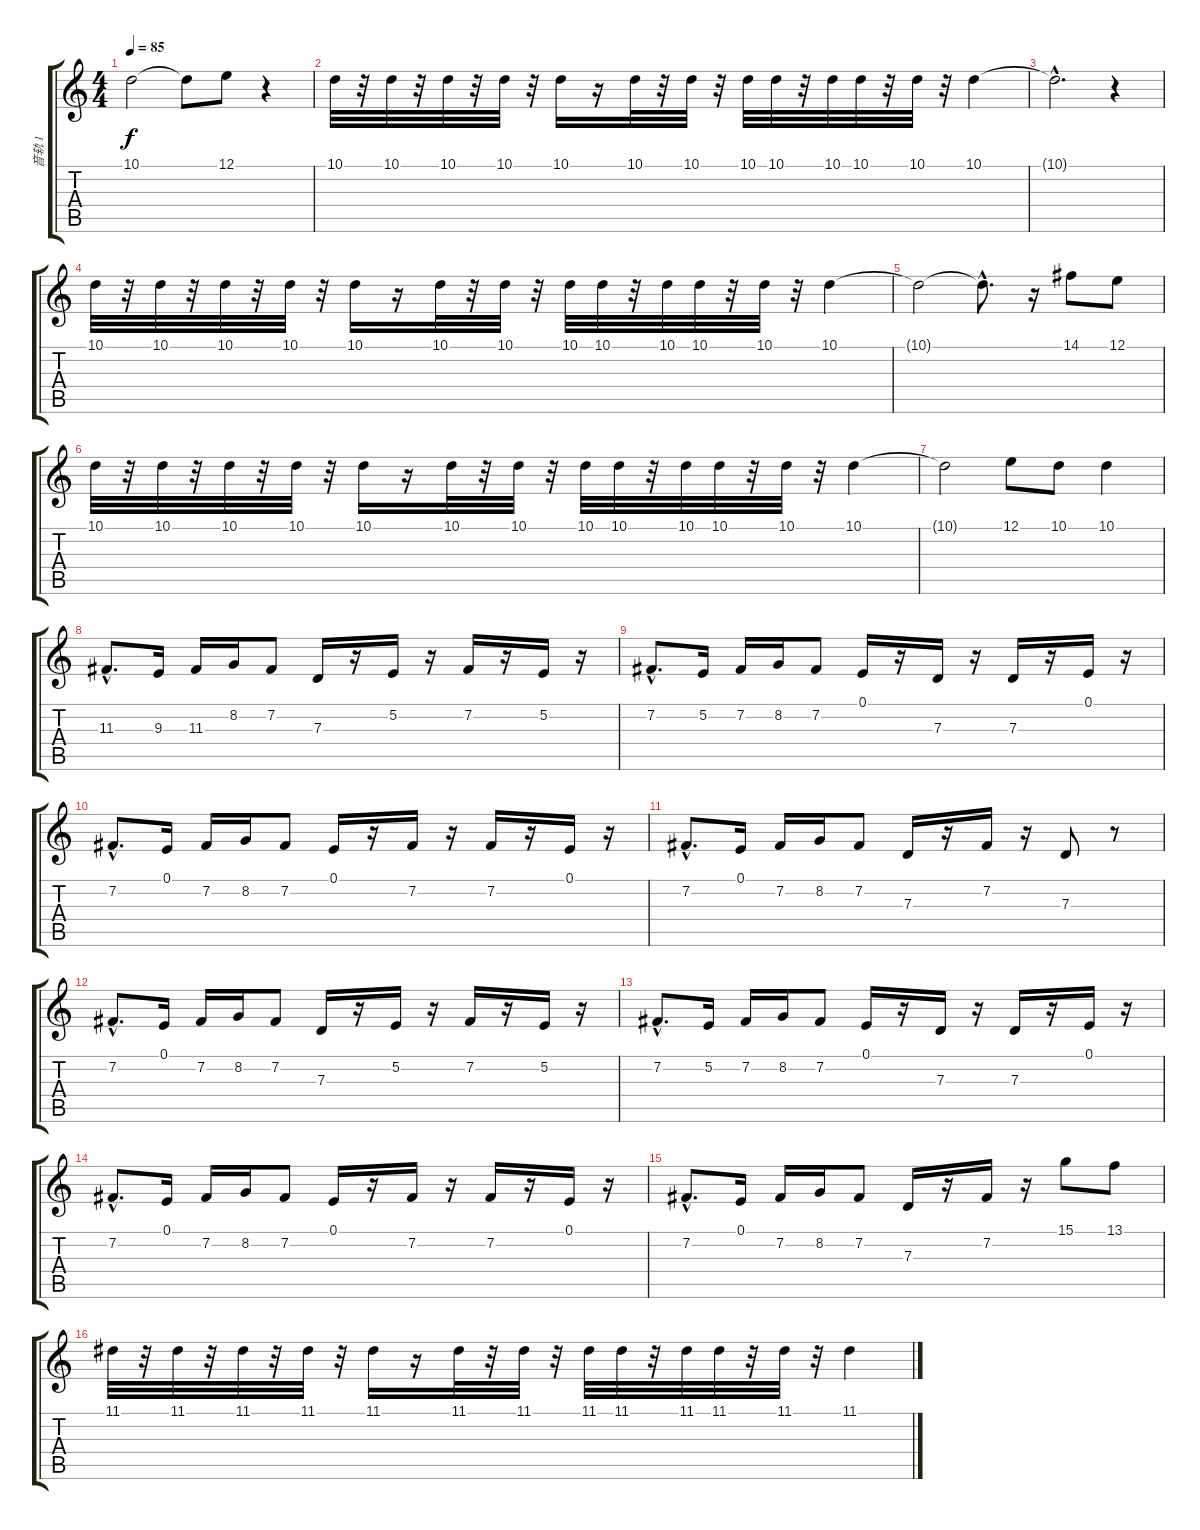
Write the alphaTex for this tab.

\track ("音轨 1" "音轨 1") {instrument sopranosax}
\staff {score tabs}
\tuning (E4 B3 G3 D3 A2 E2) {hide}
\ts (4 4)
\tempo 85
\clef g2
\ks c
10.1{t}.2{dy f} 10.1{t}.8 12.1.8 r.4 |
10.1.32 r.32 10.1.32 r.32 10.1.32 r.32 10.1.32 r.32 10.1.16 r.16 10.1.32 r.32 10.1.32 r.32 10.1.32 10.1.32 r.32 10.1.32 10.1.32 r.32 10.1.32 r.32 10.1.4 |
10.1{hac t}.2{d} r.4 |
10.1.32 r.32 10.1.32 r.32 10.1.32 r.32 10.1.32 r.32 10.1.16 r.16 10.1.32 r.32 10.1.32 r.32 10.1.32 10.1.32 r.32 10.1.32 10.1.32 r.32 10.1.32 r.32 10.1.4 |
10.1{t}.2 10.1{hac t}.8{d} r.16 14.1.8 12.1.8 |
10.1.32 r.32 10.1.32 r.32 10.1.32 r.32 10.1.32 r.32 10.1.16 r.16 10.1.32 r.32 10.1.32 r.32 10.1.32 10.1.32 r.32 10.1.32 10.1.32 r.32 10.1.32 r.32 10.1.4 |
10.1{t}.2 12.1.8 10.1.8 10.1.4 |
11.3{hac}.8{d} 9.3.16 11.3.16 8.2.16 7.2.8 7.3.16 r.16 5.2.16 r.16 7.2.16 r.16 5.2.16 r.16 |
7.2{hac}.8{d} 5.2.16 7.2.16 8.2.16 7.2.8 0.1.16 r.16 7.3.16 r.16 7.3.16 r.16 0.1.16 r.16 |
7.2{hac}.8{d} 0.1.16 7.2.16 8.2.16 7.2.8 0.1.16 r.16 7.2.16 r.16 7.2.16 r.16 0.1.16 r.16 |
7.2{hac}.8{d} 0.1.16 7.2.16 8.2.16 7.2.8 7.3.16 r.16 7.2.16 r.16 7.3.8 r.8 |
7.2{hac}.8{d} 0.1.16 7.2.16 8.2.16 7.2.8 7.3.16 r.16 5.2.16 r.16 7.2.16 r.16 5.2.16 r.16 |
7.2{hac}.8{d} 5.2.16 7.2.16 8.2.16 7.2.8 0.1.16 r.16 7.3.16 r.16 7.3.16 r.16 0.1.16 r.16 |
7.2{hac}.8{d} 0.1.16 7.2.16 8.2.16 7.2.8 0.1.16 r.16 7.2.16 r.16 7.2.16 r.16 0.1.16 r.16 |
7.2{hac}.8{d} 0.1.16 7.2.16 8.2.16 7.2.8 7.3.16 r.16 7.2.16 r.16 15.1.8 13.1.8 |
11.1.32 r.32 11.1.32 r.32 11.1.32 r.32 11.1.32 r.32 11.1.16 r.16 11.1.32 r.32 11.1.32 r.32 11.1.32 11.1.32 r.32 11.1.32 11.1.32 r.32 11.1.32 r.32 11.1.4
